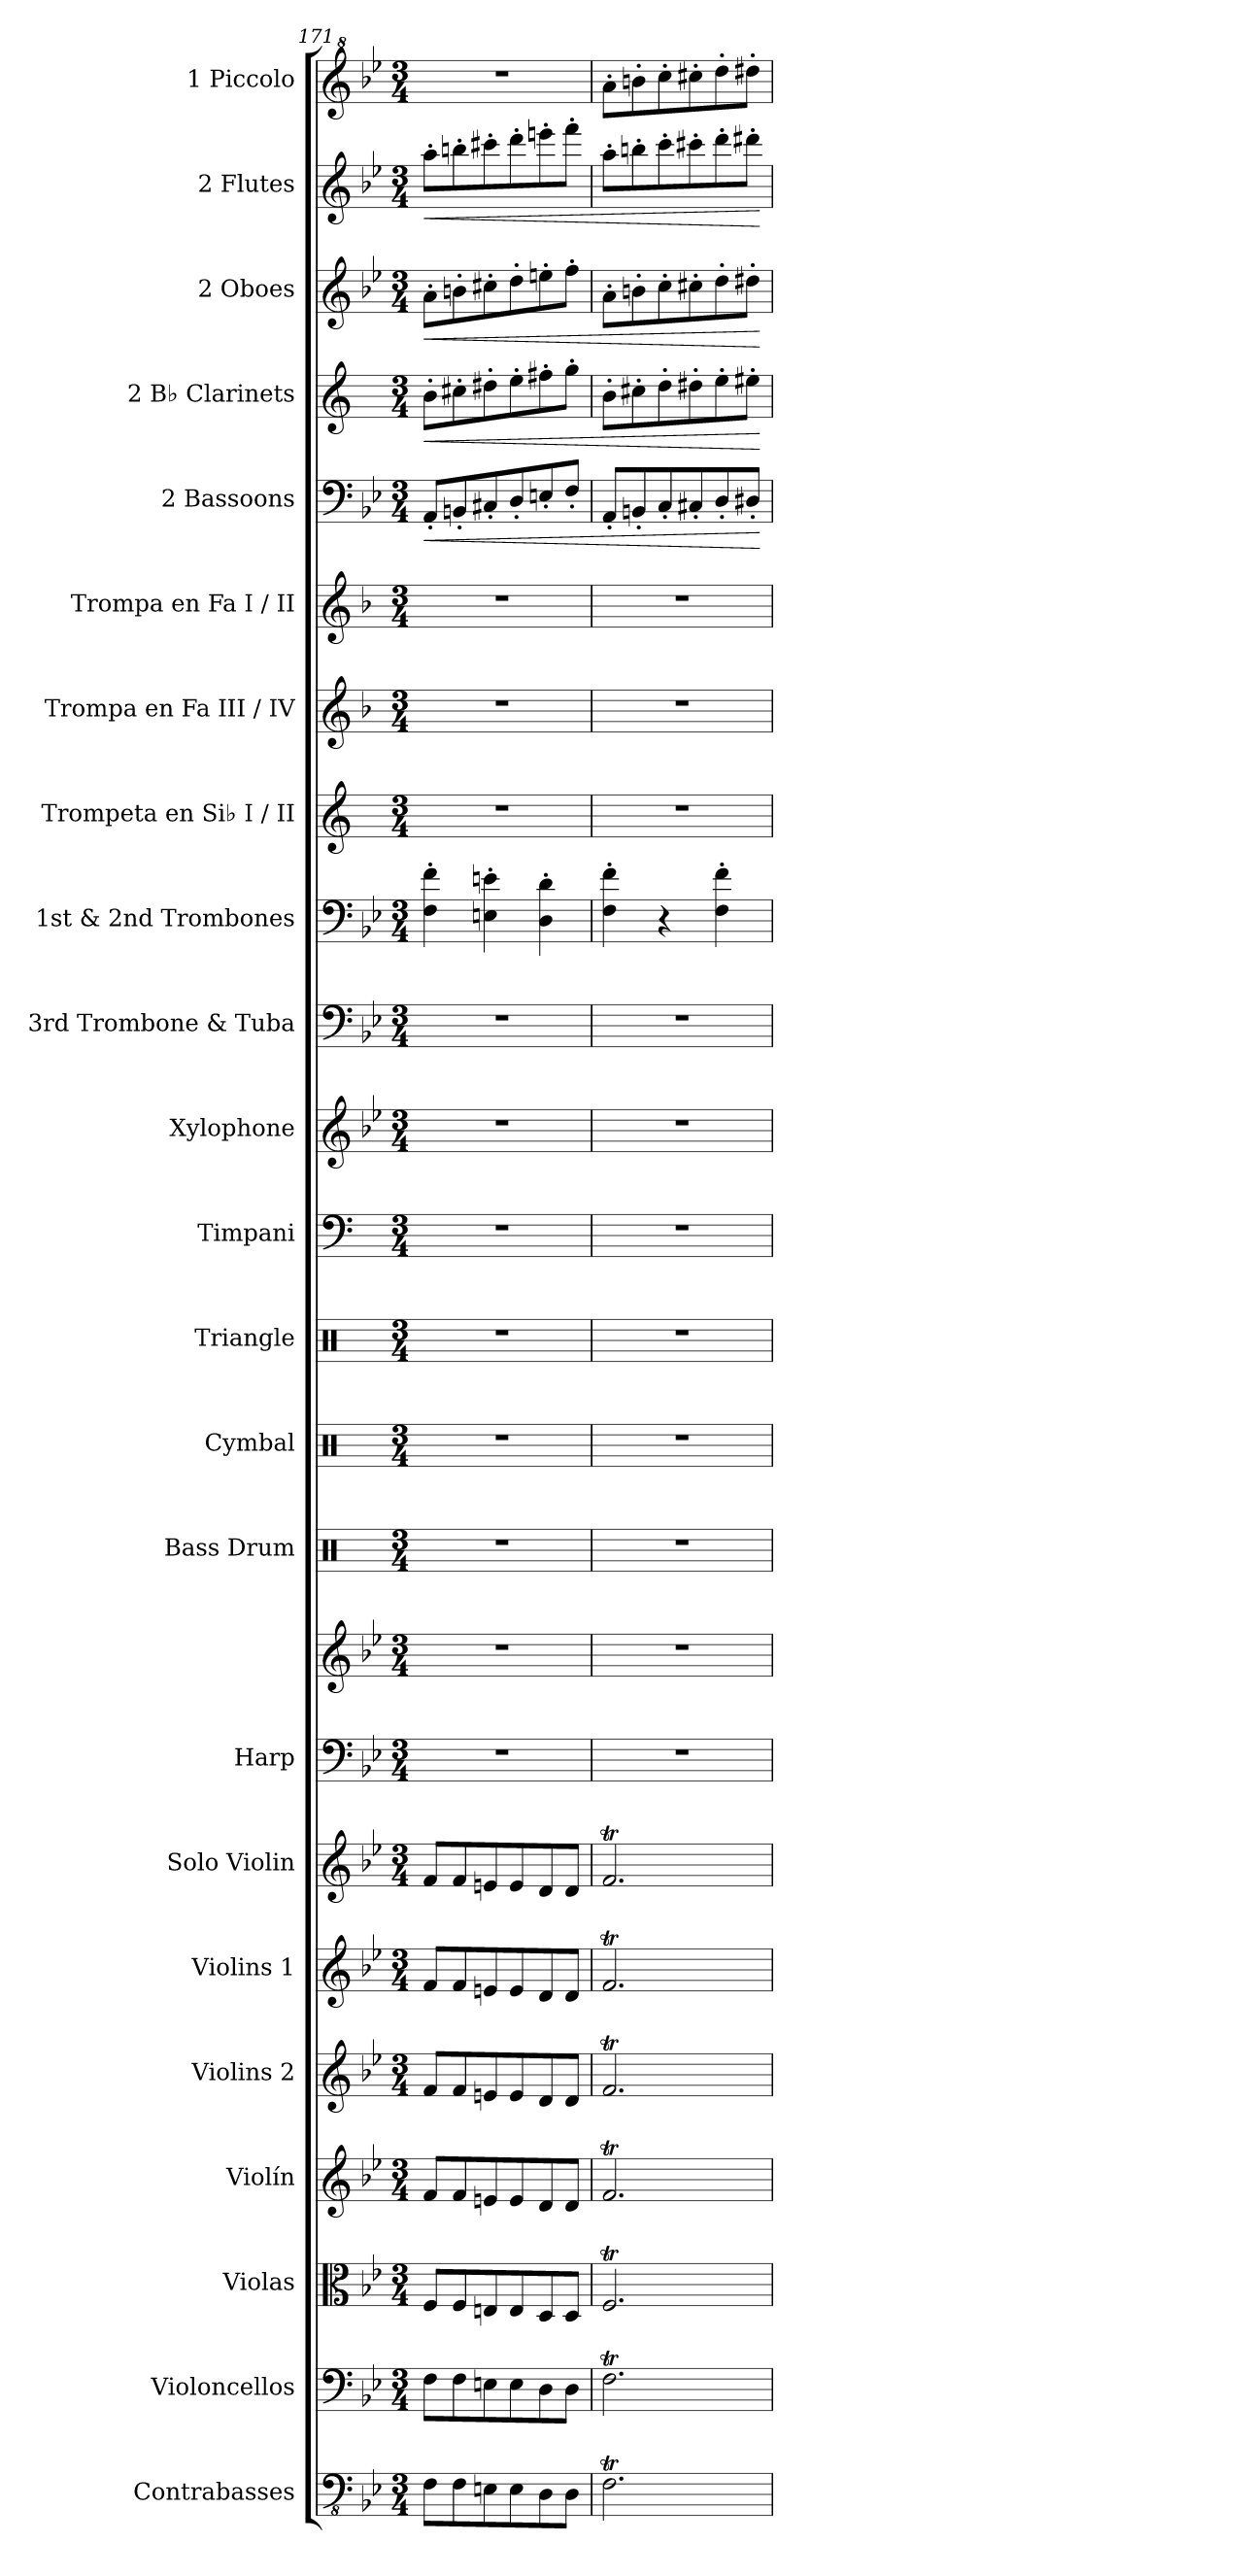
**kern	**kern	**kern	**kern	**kern	**kern	**kern	**kern	**kern	**kern	**kern	**kern	**kern	**kern	**kern	**kern	**kern	**kern	**kern	**kern	**dynam	**kern	**dynam	**kern	**dynam	**kern	**dynam	**kern
*part23	*part22	*part21	*part20	*part19	*part18	*part17	*part16	*part16	*part15	*part14	*part13	*part12	*part11	*part10	*part9	*part8	*part7	*part6	*part5	*part5	*part4	*part4	*part3	*part3	*part2	*part2	*part1
*staff24	*staff23	*staff22	*staff21	*staff20	*staff19	*staff18	*staff17	*staff16	*staff15	*staff14	*staff13	*staff12	*staff11	*staff10	*staff9	*staff8	*staff7	*staff6	*staff5	*staff5	*staff4	*staff4	*staff3	*staff3	*staff2	*staff2	*staff1
*I"Contrabasses	*I"Violoncellos	*I"Violas	*I"Violín	*I"Violins 2	*I"Violins 1	*I"Solo Violin	*I"Harp	*	*I"Bass Drum	*I"Cymbal	*I"Triangle	*I"Timpani	*I"Xylophone	*I"3rd Trombone     &amp; Tuba	*I"1st &amp; 2nd Trombones	*I"Trompeta en Si♭  I / II	*I"Trompa en Fa   III / IV	*I"Trompa en Fa I / II	*I"2 Bassoons	*	*I"2 B♭ Clarinets	*	*I"2 Oboes	*	*I"2 Flutes	*	*I"1 Piccolo
*I'Cbs.	*I'Vlcs.	*I'Vlas.	*I'Vln.	*I'Vlns. 2	*I'Vlns. 1	*I'S. Vln.	*I'Hrp.	*	*I'B. Dr.	*I'Cym.	*I'Trgl.	*I'Timp.	*I'Xyl.	*I'3rd Trb. &amp; Tba.	*I'1st &amp; 2nd    Trbs.	*I'Tpt. Si♭  I / II	*I'Trmp. Fa   III / IV	*I'Trmp. Fa I / II	*I'2 Bsns.	*	*I'2 B♭ Cls.	*	*I'2 Obs.	*	*I'2 Fls.	*	*I'1 Picc.
!!LO:PB:g=z
*clefFv4	*clefF4	*clefC3	*clefG2	*clefG2	*clefG2	*clefG2	*clefF4	*clefG2	*clefX	*clefX	*clefX	*clefF4	*clefG2	*clefF4	*clefF4	*clefG2	*clefG2	*clefG2	*clefF4	*	*clefG2	*	*clefG2	*	*clefG2	*	*clefG^2
*	*	*	*	*	*	*	*	*	*	*	*	*	*ITrd-7c-12	*	*	*ITrd1c2	*ITrd4c7	*ITrd4c7	*	*	*ITrd1c2	*	*	*	*	*	*ITrd-7c-12
*k[b-e-]	*k[b-e-]	*k[b-e-]	*k[b-e-]	*k[b-e-]	*k[b-e-]	*k[b-e-]	*k[b-e-]	*k[b-e-]	*k[]	*k[]	*k[]	*k[]	*k[b-e-]	*k[b-e-]	*k[b-e-]	*k[b-e-]	*k[b-e-]	*k[b-e-]	*k[b-e-]	*	*k[b-e-]	*	*k[b-e-]	*	*k[b-e-]	*	*k[b-e-]
*M3/4	*M3/4	*M3/4	*M3/4	*M3/4	*M3/4	*M3/4	*M3/4	*M3/4	*M3/4	*M3/4	*M3/4	*M3/4	*M3/4	*M3/4	*M3/4	*M3/4	*M3/4	*M3/4	*M3/4	*	*M3/4	*	*M3/4	*	*M3/4	*	*M3/4
=171	=171	=171	=171	=171	=171	=171	=171	=171	=171	=171	=171	=171	=171	=171	=171	=171	=171	=171	=171	=171	=171	=171	=171	=171	=171	=171	=171
!	!	!	!	!	!	!	!	!	!	!	!	!	!	!	!	!	!	!	!	!LO:HP:b	!	!LO:HP:b	!	!LO:HP:b	!	!LO:HP:b	!
8FF\L	8F\L	8F/L	8f/L	8f/L	8f/L	8f/L	2.r	2.r	2.r	2.r	2.r	2.r	2.r	2.r	4F\' 4f\'	2.r	2.r	2.r	8AA'/L	<	8a'\L	<	8a'\L	<	8aa'\L	<	2.r
8FF\	8F\	8F/	8f/	8f/	8f/	8f/	.	.	.	.	.	.	.	.	.	.	.	.	8BBn'/	.	8bn'\	.	8bn'\	.	8bbn'\	.	.
8EEn\	8En\	8En/	8en/	8en/	8en/	8en/	.	.	.	.	.	.	.	.	4En\' 4en\'	.	.	.	8C#X'/	.	8cc#X'\	.	8cc#X'\	.	8ccc#X'\	.	.
8EE\	8E\	8E/	8e/	8e/	8e/	8e/	.	.	.	.	.	.	.	.	.	.	.	.	8D'/	.	8dd'\	.	8dd'\	.	8ddd'\	.	.
8DD\	8D\	8D/	8d/	8d/	8d/	8d/	.	.	.	.	.	.	.	.	4D\' 4d\'	.	.	.	8En'/	.	8een'\	.	8een'\	.	8eeen'\	.	.
8DD\J	8D\J	8D/J	8d/J	8d/J	8d/J	8d/J	.	.	.	.	.	.	.	.	.	.	.	.	8F'/J	.	8ff'\J	.	8ff'\J	.	8fff'\J	.	.
=172	=172	=172	=172	=172	=172	=172	=172	=172	=172	=172	=172	=172	=172	=172	=172	=172	=172	=172	=172	=172	=172	=172	=172	=172	=172	=172	=172
2.FFT\	2.FT\	2.FT/	2.fT/	2.fT/	2.fT/	2.fT/	2.r	2.r	2.r	2.r	2.r	2.r	2.r	2.r	4F\' 4f\'	2.r	2.r	2.r	8AA'/L	.	8a'\L	.	8a'\L	.	8aa'\L	.	8aaa'\L
.	.	.	.	.	.	.	.	.	.	.	.	.	.	.	.	.	.	.	8BBn'/	.	8bn'\	.	8bn'\	.	8bbn'\	.	8bbbn'\
.	.	.	.	.	.	.	.	.	.	.	.	.	.	.	4r	.	.	.	8C'/	.	8cc'\	.	8cc'\	.	8ccc'\	.	8cccc'\
.	.	.	.	.	.	.	.	.	.	.	.	.	.	.	.	.	.	.	8C#X'/	.	8cc#X'\	.	8cc#X'\	.	8ccc#X'\	.	8cccc#X'\
.	.	.	.	.	.	.	.	.	.	.	.	.	.	.	4F\' 4f\'	.	.	.	8D'/	.	8dd'\	.	8dd'\	.	8ddd'\	.	8dddd'\
.	.	.	.	.	.	.	.	.	.	.	.	.	.	.	.	.	.	.	8D#X'/J	.	8dd#X'\J	.	8dd#X'\J	.	8ddd#X'\J	.	8dddd#X'\J
.	.	.	.	.	.	.	.	.	.	.	.	.	.	.	.	.	.	.	.	[	.	[	.	[	.	[	.
=	=	=	=	=	=	=	=	=	=	=	=	=	=	=	=	=	=	=	=	=	=	=	=	=	=	=	=
*-	*-	*-	*-	*-	*-	*-	*-	*-	*-	*-	*-	*-	*-	*-	*-	*-	*-	*-	*-	*-	*-	*-	*-	*-	*-	*-	*-
